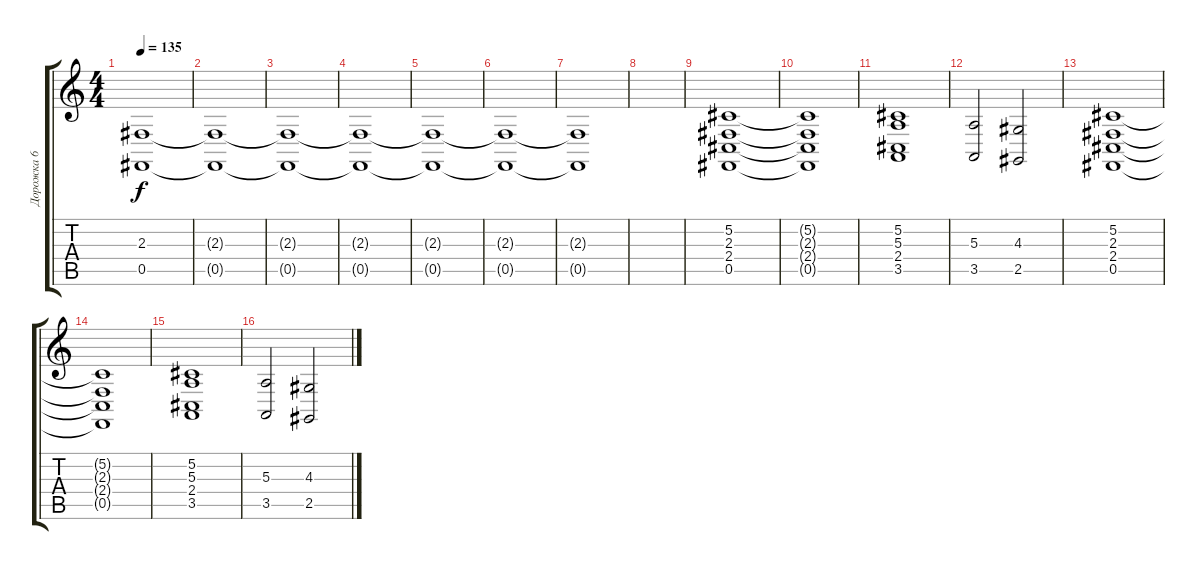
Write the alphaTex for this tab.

\track ("Дорожка 6" "Дорожка 6") {instrument tremolostrings}
\staff {score tabs}
\tuning (Db4 Ab3 E3 B2 Gb2 Db2) {hide}
\ts (4 4)
\tempo 135
\clef g2
\ks c
(2.3 0.5).1{dy f} |
(2.3{t} 0.5{t}).1 |
(2.3{t} 0.5{t}).1 |
(2.3{t} 0.5{t}).1 |
(2.3{t} 0.5{t}).1 |
(2.3{t} 0.5{t}).1 |
(2.3{t} 0.5{t}).1 |
|
(5.2 2.3 2.4 0.5).1 |
(5.2{t} 2.3{t} 2.4{t} 0.5{t}).1 |
(5.2 5.3 2.4 3.5).1 |
(5.3 3.5).2 (4.3 2.5).2 |
(5.2 2.3 2.4 0.5).1 |
(5.2{t} 2.3{t} 2.4{t} 0.5{t}).1 |
(5.2 5.3 2.4 3.5).1 |
(5.3 3.5).2 (4.3 2.5).2
